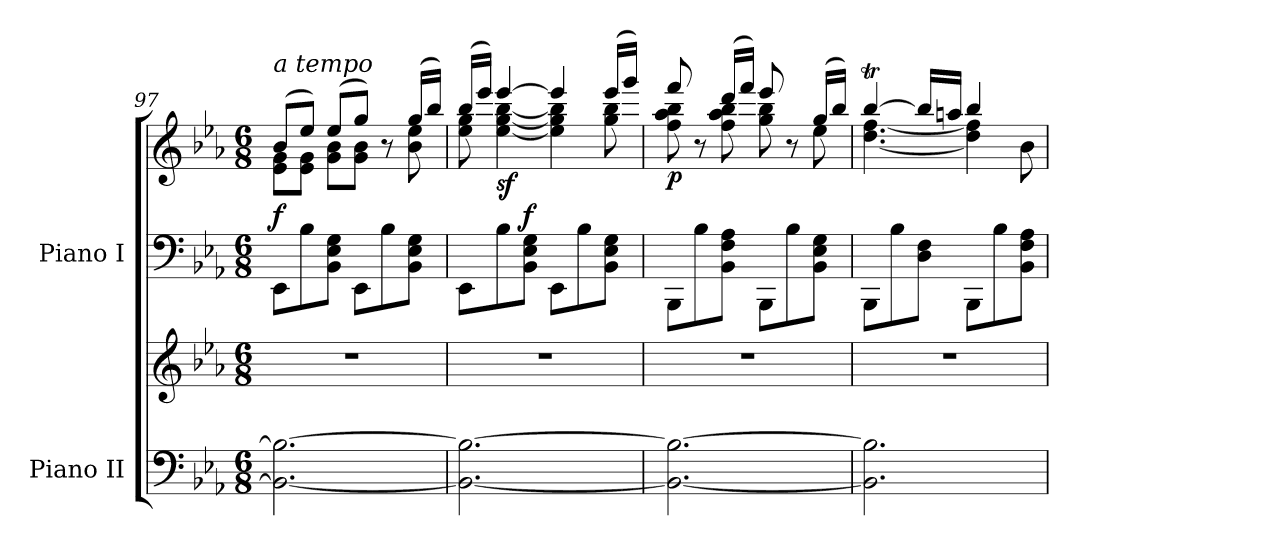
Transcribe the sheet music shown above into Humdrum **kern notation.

**kern	**kern	**kern	**kern	**dynam
*part2	*part2	*part1	*part1	*part1
*staff4	*staff3	*staff2	*staff1	*staff1/2
*I"Piano II	*	*I"Piano I	*	*
*I'Pno. II	*	*I'Pno. I	*	*
*clefF4	*clefG2	*clefF4	*clefG2	*
*k[b-e-a-]	*k[b-e-a-]	*k[b-e-a-]	*k[b-e-a-]	*
*M6/8	*M6/8	*M6/8	*M6/8	*
=97	=97	=97	=97	=97
*	*	*	*^	*
!	!	!	!LO:TX:a:i:t=a tempo	!	!
!	!	!	!	!	!LO:DY:a=2
2.BB-\_ 2.B-\_	2.r	8EE-\L	(>8b-/L	8e-\ 8g\L	f
.	.	8B-\	8ee-/J)	8e-\ 8g\J	.
.	.	8BB-\ 8E-\ 8G\J	(>8ee-/L	8g\ 8b-\L	.
.	.	8EE-\L	8gg/J)	8g\ 8b-\J	.
.	.	8B-\	8r	8ryy	.
.	.	8BB-\ 8E-\ 8G\J	(>16gg/LL	8b-\ 8ee-\	.
.	.	.	16bb-/JJ)	.	.
=98	=98	=98	=98	=98	=98
*	*	*	*	*^	*
2.BB-\_ 2.B-\_	2.r	8EE-\L	(>16bb-/LL	8ee-\ 8gg\	4ryy	.
.	.	.	16eee-/JJ)	.	.	.
!	!	!	!	!	!	!LO:DY:b
.	.	8B-\	[4eee-/	[4ee-\ [4gg\ [4bb-\	.	sf
!	!	!	!	!	!	!LO:DY:b
.	.	8BB-\ 8E-\ 8G\J	.	.	2ryy	f
.	.	8EE-\L	4eee-/]	4ee-\] 4gg\] 4bb-\]	.	.
.	.	8B-\	.	.	.	.
.	.	8BB-\ 8E-\ 8G\J	(>16eee-/LL	8gg\ 8bb-\	.	.
.	.	.	16ggg/JJ)	.	.	.
!!LO:LB:g=z
=99	=99	=99	=99	=99	=99	=99
!	!	!	!	!	!	!LO:DY:b
*	*	*	*	*v	*v	*
2.BB-\_ 2.B-\_	2.r	8BBB-\L	8fff/	8ff\ 8aa-\ 8bb-\	p
.	.	8B-\	8r	8ryy	.
.	.	8BB-\ 8F\ 8A-\J	(>16ddd/LL	8ff\ 8aa-\ 8bb-\	.
.	.	.	16fff/JJ)	.	.
.	.	8BBB-\L	8eee-/	8gg\ 8bb-\	.
.	.	8B-\	8r	8ryy	.
.	.	8BB-\ 8E-\ 8G\J	(>16gg/LL	8ee-\	.
.	.	.	16bb-/JJ)	.	.
=100	=100	=100	=100	=100	=100
2.BB-\] 2.B-\]	2.r	8BBB-\L	[4bb-T/	[4.dd\ [4.ff\	.
.	.	8B-\	.	.	.
.	.	8D\ 8F\J	16bb-/LL]	.	.
.	.	.	16aan/JJ	.	.
.	.	8BBB-\L	4bb-/	4dd\] 4ff\]	.
.	.	8B-\	.	.	.
.	.	8BB-\ 8F\ 8A-\J	8b-\	8ryy	.
*	*	*	*v	*v	*
=	=	=	=	=
*-	*-	*-	*-	*-
